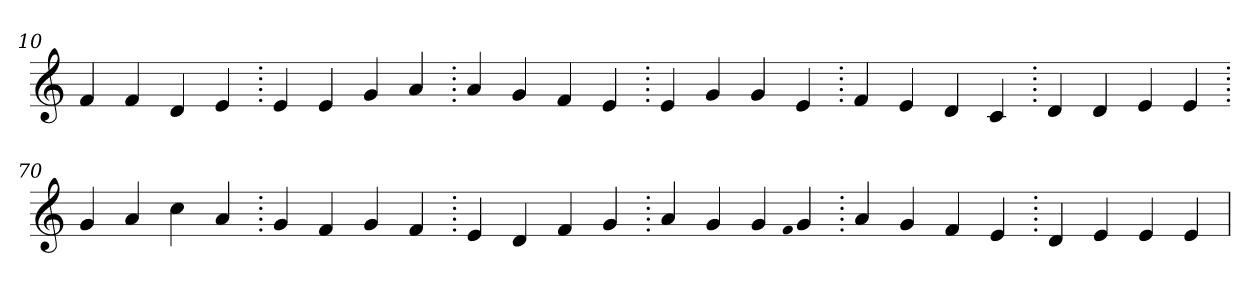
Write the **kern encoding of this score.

**kern
*part1
*staff1
*clefG2
=10.
4f
4f
4d
4e
=20.
4e
4e
4g
4a
=30.
4a
4g
4f
4e
=40.
4e
4g
4g
4e
=50.
4f
4e
4d
4c
=60.
4d
4d
4e
4e
=70.
4g
4a
4cc
4a
=80.
4g
4f
4g
4f
=90.
4e
4d
4f
4g
=100.
4a
4g
4g
qqf
4g
=110.
4a
4g
4f
4e
=120.
4d
4e
4e
4e
=
*-
